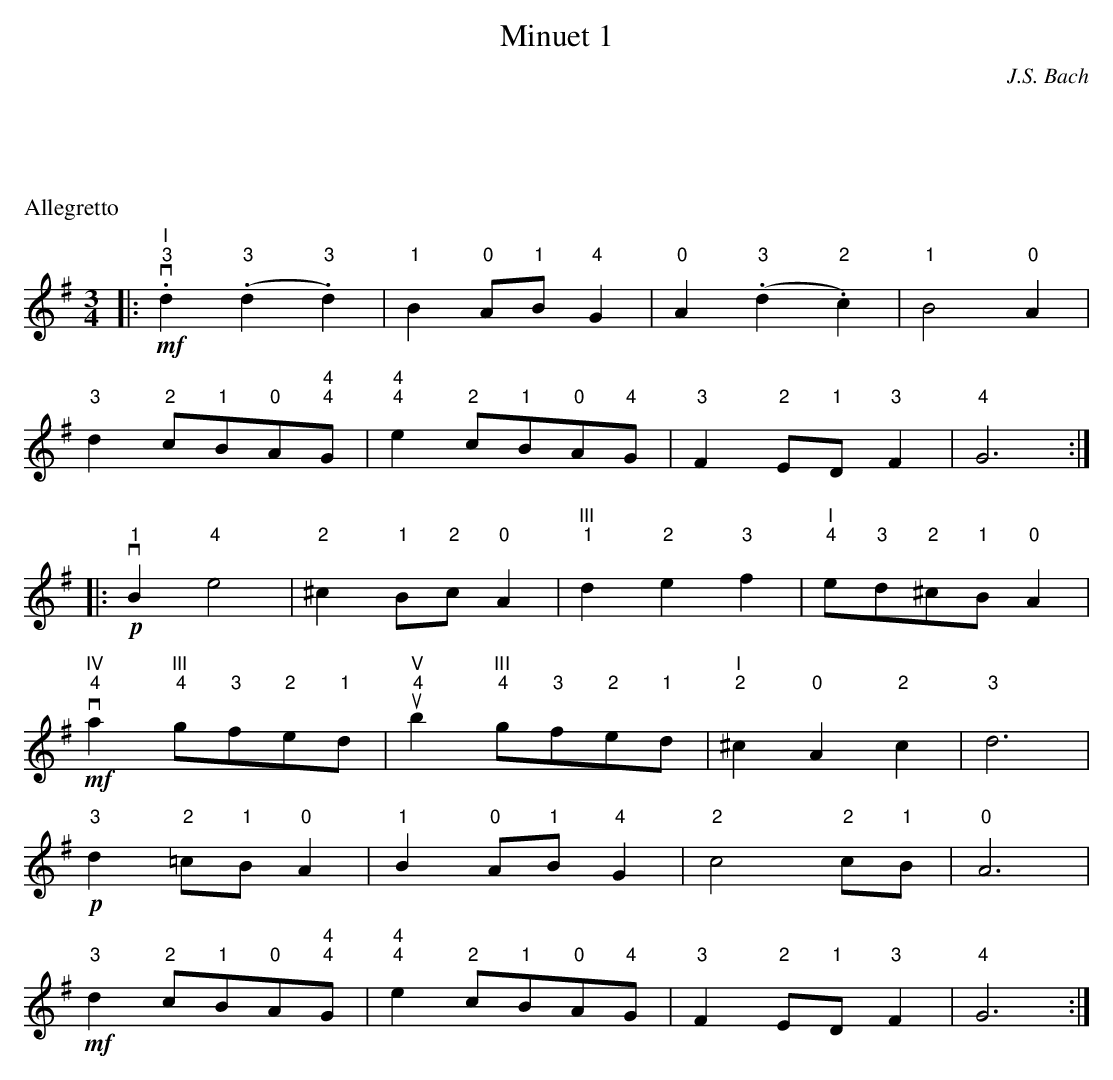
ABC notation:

X:1
T: Minuet 1
T:
C: J.S. Bach
C:
C:
C:
C:
C:
C:
P: Allegretto
M: 3/4
L: 1/8
K: G
|: +mf+ v"I""3".d2("3".d2"3".d2) | "1"B2"0"A"1"B"4"G2 | "0"A2("3".d2."2"c2) | "1"B4"0"A2 |
"3"d2"2"c"1"B"0"A"4""4"G | "4""4"e2"2"c"1"B"0"A"4"G | "3"F2"2"E"1"D"3"F2 | "4"G6 :|
|: +p+ v"1"B2"4"e4 | "2"^c2"1"B"2"c"0"A2 | "III""1"d2"2"e2"3"f2 | "I""4"e"3"d"2"^c"1"B"0"A2 |
+mf+ v"IV""4"a2"III""4"g"3"f"2"e"1"d | u"V""4"b2"III""4"g"3"f"2"e"1"d | "I""2"^c2"0"A2"2"c2 | "3"d6 |
+p+ "3"d2"2"=c"1"B"0"A2 | "1"B2"0"A"1"B"4"G2 | "2"c4"2"c"1"B | "0"A6 |
+mf+ "3"d2"2"c"1"B"0"A"4""4"G | "4""4"e2"2"c"1"B"0"A"4"G | "3"F2"2"E"1"D"3"F2 | "4"G6 :|
